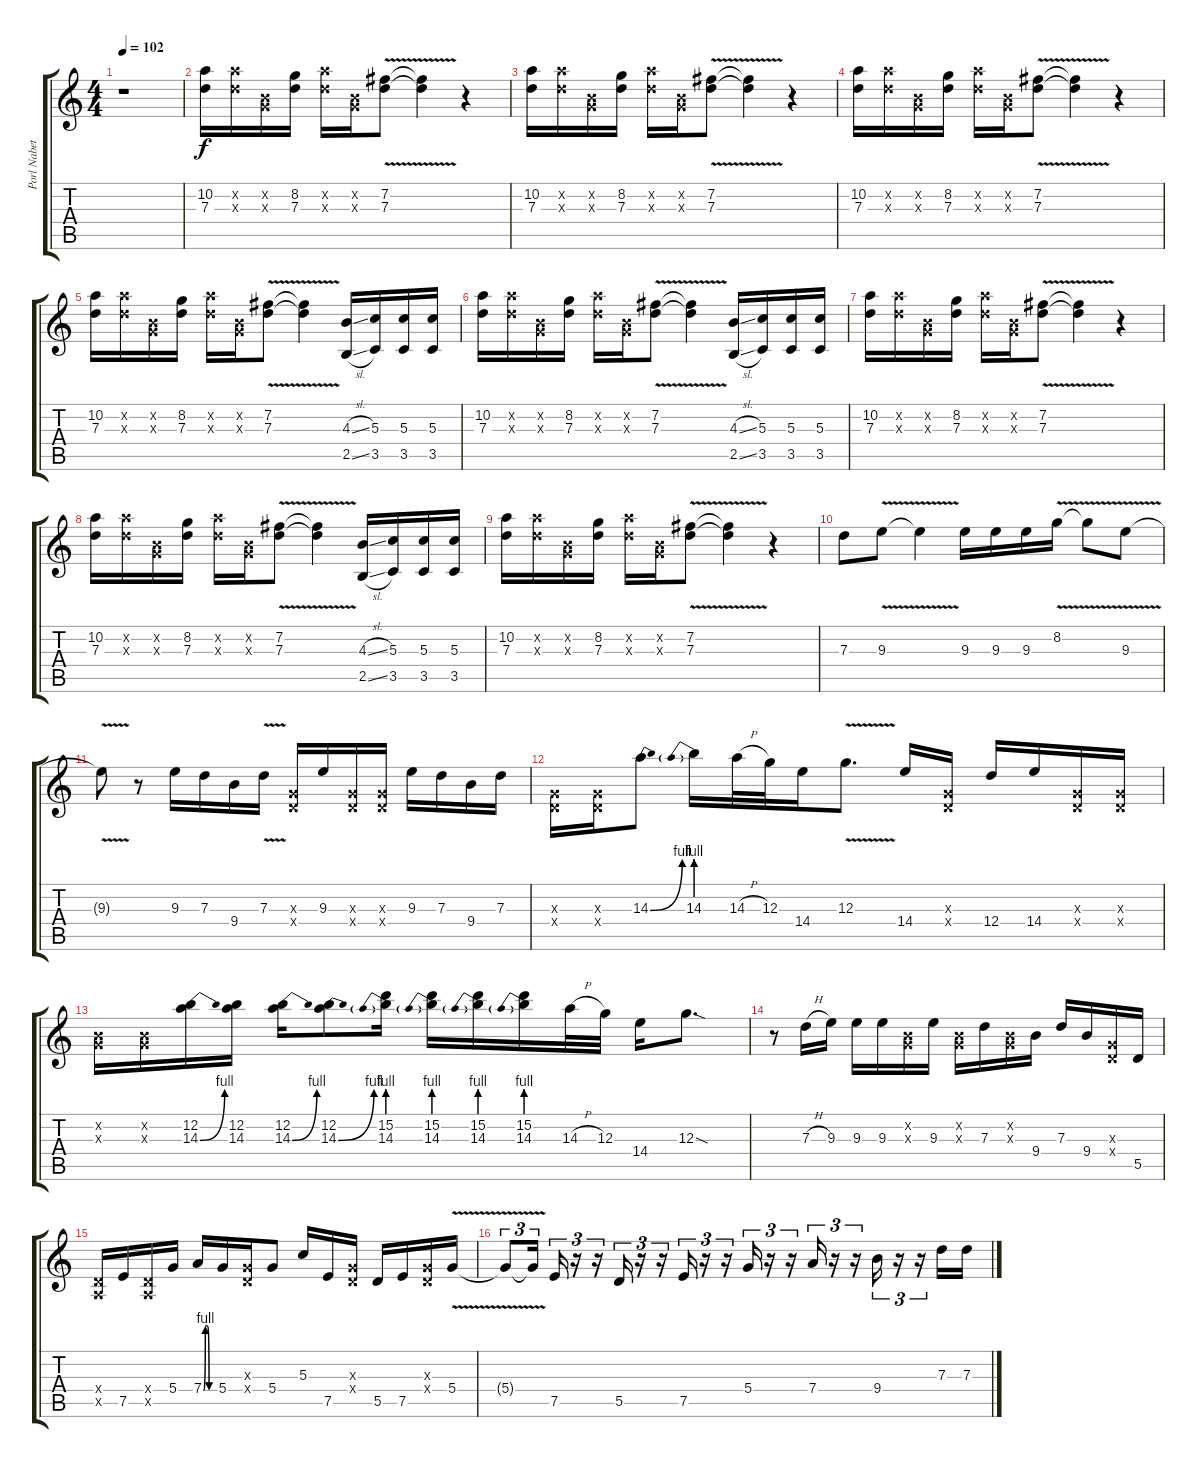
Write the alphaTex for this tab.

\track ("Porl Nabetakk 29 A Finir" "Porl Nabet") {mute instrument acousticguitarsteel}
\staff {score tabs}
\tuning (E4 B3 G3 D3 A2 E2) {hide}
\ts (4 4)
\tempo 102
\clef g2
\ks c
r.1{dy f instrument acousticguitarsteel} |
(10.2 7.3).16 (10.2{x} 7.3{x}).16 (0.2{x} 0.3{x}).16 (8.2 7.3).16 (10.2{x} 7.3{x}).16 (0.2{x} 0.3{x}).16 (7.2{v} 7.3{v}).8 (7.2{t} 7.3{t}).4 r.4 |
(10.2 7.3).16 (10.2{x} 7.3{x}).16 (0.2{x} 0.3{x}).16 (8.2 7.3).16 (10.2{x} 7.3{x}).16 (0.2{x} 0.3{x}).16 (7.2{v} 7.3{v}).8 (7.2{t} 7.3{t}).4 r.4 |
(10.2 7.3).16 (10.2{x} 7.3{x}).16 (0.2{x} 0.3{x}).16 (8.2 7.3).16 (10.2{x} 7.3{x}).16 (0.2{x} 0.3{x}).16 (7.2{v} 7.3{v}).8 (7.2{t} 7.3{t}).4 r.4 |
(10.2 7.3).16 (10.2{x} 7.3{x}).16 (0.2{x} 0.3{x}).16 (8.2 7.3).16 (10.2{x} 7.3{x}).16 (0.2{x} 0.3{x}).16 (7.2{v} 7.3{v}).8 (7.2{t} 7.3{t}).4 (4.3{sl} 2.5{sl}).16 (5.3 3.5).16 (5.3 3.5).16 (5.3 3.5).16 |
(10.2 7.3).16 (10.2{x} 7.3{x}).16 (0.2{x} 0.3{x}).16 (8.2 7.3).16 (10.2{x} 7.3{x}).16 (0.2{x} 0.3{x}).16 (7.2{v} 7.3{v}).8 (7.2{t} 7.3{t}).4 (4.3{sl} 2.5{sl}).16 (5.3 3.5).16 (5.3 3.5).16 (5.3 3.5).16 |
(10.2 7.3).16 (10.2{x} 7.3{x}).16 (0.2{x} 0.3{x}).16 (8.2 7.3).16 (10.2{x} 7.3{x}).16 (0.2{x} 0.3{x}).16 (7.2{v} 7.3{v}).8 (7.2{t} 7.3{t}).4 r.4 |
(10.2 7.3).16 (10.2{x} 7.3{x}).16 (0.2{x} 0.3{x}).16 (8.2 7.3).16 (10.2{x} 7.3{x}).16 (0.2{x} 0.3{x}).16 (7.2{v} 7.3{v}).8 (7.2{t} 7.3{t}).4 (4.3{sl} 2.5{sl}).16 (5.3 3.5).16 (5.3 3.5).16 (5.3 3.5).16 |
(10.2 7.3).16 (10.2{x} 7.3{x}).16 (0.2{x} 0.3{x}).16 (8.2 7.3).16 (10.2{x} 7.3{x}).16 (0.2{x} 0.3{x}).16 (7.2{v} 7.3{v}).8 (7.2{t} 7.3{t}).4 r.4 |
7.3.8 9.3{v}.8 9.3{t}.4 9.3.16 9.3.16 9.3.16 8.2{v}.16 8.2{t}.8 9.3{v}.8 |
9.3{v t}.8 r.8 9.3.16 7.3.16 9.4.16 7.3{v}.16 (0.3{x} 0.4{x}).16 9.3.16 (0.3{x} 0.4{x}).16 (0.3{x} 0.4{x}).16 9.3.16 7.3.16 9.4.16 7.3.16 |
(0.3{x} 0.4{x}).16 (0.3{x} 0.4{x}).16 14.3{be (bend 0 0 60 4)}.8 14.3{be (prebend 0 4 60 4)}.16 14.3{h}.32 12.3.32 14.4.16 12.3{v}.8{d} 14.4.16 (0.3{x} 0.4{x}).16 12.4.16 14.4.16 (0.3{x} 0.4{x}).16 (0.3{x} 0.4{x}).16 |
(0.2{x} 0.3{x}).16 (0.2{x} 0.3{x}).16 (12.2 14.3{be (bend 0 0 60 4)}).16 (12.2 14.3).16 (12.2 14.3{be (bend 0 0 60 4)}).16 (12.2 14.3{be (bend 0 0 60 4)}).8 (15.2 14.3{be (prebend 0 4 60 4)}).16 (15.2 14.3{be (prebend 0 4 60 4)}).16 (15.2 14.3{be (prebend 0 4 60 4)}).16 (15.2 14.3{be (prebend 0 4 60 4)}).16 14.3{h}.32 12.3.32 14.4.16 12.3{sod}.8{d} |
r.8 7.3{h}.16 9.3.16 9.3.16 9.3.16 (0.2{x} 0.3{x}).16 9.3.16 (0.2{x} 0.3{x}).16 7.3.16 (0.2{x} 0.3{x}).16 9.4.16 7.3.16 9.4.16 (0.3{x} 0.4{x}).16 5.5.16 |
(0.4{x} 0.5{x}).16 7.5.16 (0.4{x} 0.5{x}).16 5.4.16 7.4{be (custom 0 0 10 4 20 4 30 0 60 0)}.16 5.4.16 (0.3{x} 0.4{x}).16 5.4.8 5.3.16 7.5.16 (0.3{x} 0.4{x}).16 5.5.16 7.5.16 (0.3{x} 0.4{x}).16 5.4{v}.16 |
5.4{v t}.8{tu (3 2)} 5.4{t}.16{tu (3 2)} 7.5.16{tu (3 2)} r.16{tu (3 2)} r.16{tu (3 2)} 5.5.16{tu (3 2)} r.16{tu (3 2)} r.16{tu (3 2)} 7.5.16{tu (3 2)} r.16{tu (3 2)} r.16{tu (3 2)} 5.4.16{tu (3 2)} r.16{tu (3 2)} r.16{tu (3 2)} 7.4.16{tu (3 2)} r.16{tu (3 2)} r.16{tu (3 2)} 9.4.16{tu (3 2)} r.16{tu (3 2)} r.16{tu (3 2)} 7.3.16 7.3.16
